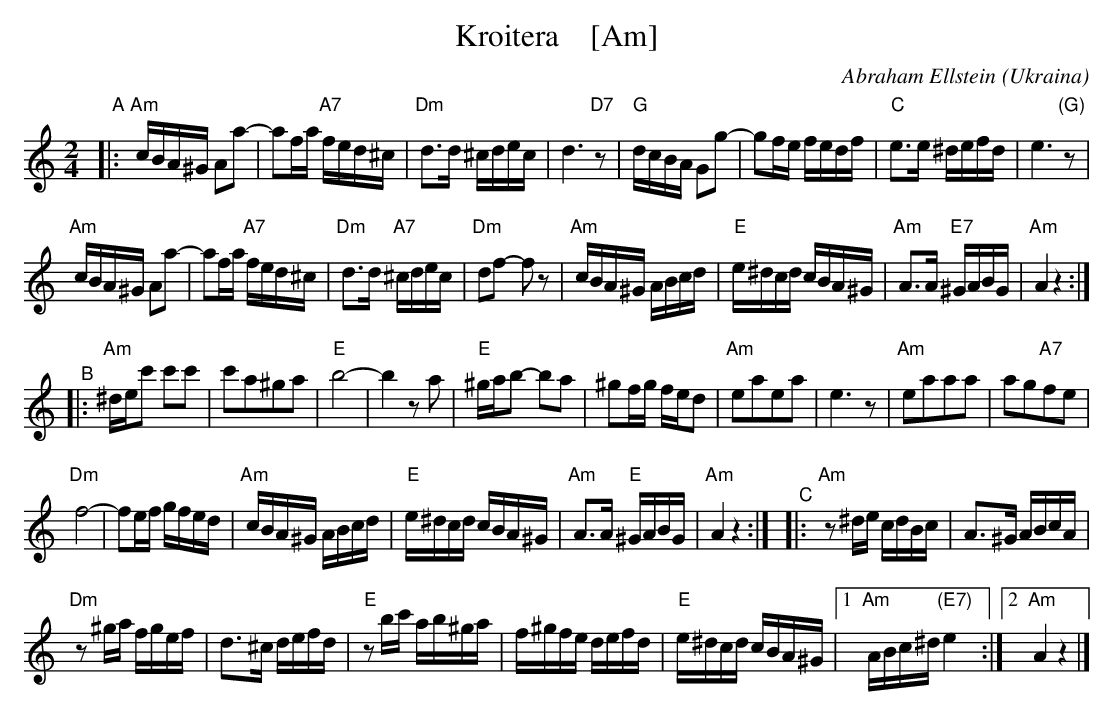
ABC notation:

X:1
T: Kroitera    [Am]
C: Abraham Ellstein
O: Ukraina
M: 2/4
L: 1/16
K: Am
"^A"|:\
"Am"cBA^G A2a2- | a2fa "A7"fed^c |\
"Dm"d3d ^cdec |  d6"D7"z2 |\
"G"dcBA G2g2- |  g2fe fedf |\
"C"e3e ^defd | e6 "(G)"z2 |
"Am"cBA^G A2a2- | a2fa "A7"fed^c |\
"Dm"d3d "A7"^cdec | "Dm"d2f2- f2z2 |\
"Am"cBA^G ABcd | "E"e^dcd cBA^G |\
"Am"A3A "E7"^GABG | "Am"A4 z4 :|
"^B"|:\
"Am"^dec'2 c'2c'2 | c'2a2^g2a2 |\
"E"b8- | b4 z2a2 |\
"E"^gab2- b2a2 | ^g2fg fed2 |\
"Am"e2a2e2a2 | e6 z2 |\
"Am"e2a2a2a2 | a2g2"A7"f2e2 |
"Dm"f8- | f2ef gfed |\
"Am"cBA^G ABcd | "E"e^dcd cBA^G |\
"Am"A3A "E"^GABG | "Am"A4 z4 :|\
"^C"|:\
"Am"z2^de cdBc | A3^G ABcA |
"Dm"z2^ga fgef | d3^c defd |\
"E"z2bc' ab^ga | f^gfe defd |\
"E"e^dcd cBA^G |[1 "Am"ABc^d "(E7)"e4 :|[2 "Am"A4 z4 |]
